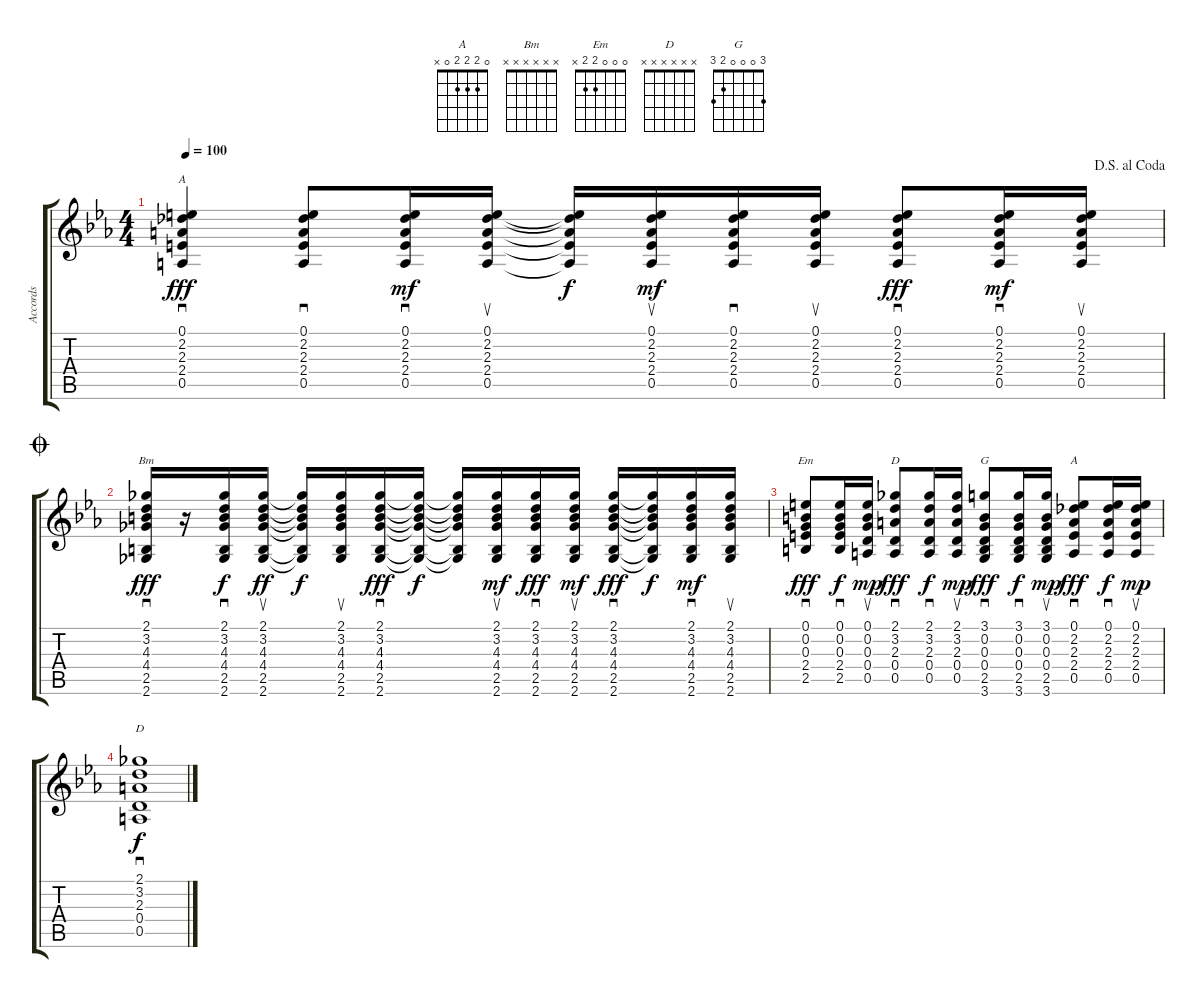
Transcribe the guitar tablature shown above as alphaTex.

\track ("Accords " "Accords ") {instrument acousticguitarsteel}
\staff {score tabs}
\tuning (E4 B3 G3 D3 A2 E2) {hide}
\chord ("A" x x x x x x)
\chord ("Bm" x x x x x x)
\chord ("Em" 0 0 0 2 2 x)
\chord ("D" 2 3 2 0 0 x) {barre 2}
\chord ("G" 3 0 0 0 2 3)
\chord ("A" 0 2 2 2 0 x)
\chord ("D" x x x x x x)
\ts (4 4)
\jump dalsegnoalcoda
\tempo 100
\clef g2
\ks eb
(0.1 2.2 2.3 2.4 0.5).4{sd ch "A" dy fff} (0.1 2.2 2.3 2.4 0.5).8{sd} (0.1 2.2 2.3 2.4 0.5).16{sd dy mf} (0.1 2.2 2.3 2.4 0.5).16{su} (0.1{t} 2.2{t} 2.3{t} 2.4{t} 0.5{t}).16{dy f} (0.1 2.2 2.3 2.4 0.5).16{su dy mf} (0.1 2.2 2.3 2.4 0.5).16{sd} (0.1 2.2 2.3 2.4 0.5).16{su} (0.1 2.2 2.3 2.4 0.5).8{sd dy fff} (0.1 2.2 2.3 2.4 0.5).16{sd dy mf} (0.1 2.2 2.3 2.4 0.5).16{su} |
\jump coda
(2.1 3.2 4.3 4.4 2.5 2.6).16{sd ch "Bm" dy fff} r.16 (2.1 3.2 4.3 4.4 2.5 2.6).16{sd dy f} (2.1 3.2 4.3 4.4 2.5 2.6).16{su dy ff} (2.1{t} 3.2{t} 4.3{t} 4.4{t} 2.5{t} 2.6{t}).16{dy f} (2.1 3.2 4.3 4.4 2.5 2.6).16{su} (2.1 3.2 4.3 4.4 2.5 2.6).16{sd dy fff} (2.1{t} 3.2{t} 4.3{t} 4.4{t} 2.5{t} 2.6{t}).16{dy f} (2.1{t} 3.2{t} 4.3{t} 4.4{t} 2.5{t} 2.6{t}).16 (2.1 3.2 4.3 4.4 2.5 2.6).16{su dy mf} (2.1 3.2 4.3 4.4 2.5 2.6).16{sd dy fff} (2.1 3.2 4.3 4.4 2.5 2.6).16{su dy mf} (2.1 3.2 4.3 4.4 2.5 2.6).16{sd dy fff} (2.1{t} 3.2{t} 4.3{t} 4.4{t} 2.5{t} 2.6{t}).16{dy f} (2.1 3.2 4.3 4.4 2.5 2.6).16{sd dy mf} (2.1 3.2 4.3 4.4 2.5 2.6).16{su} |
(0.1 0.2 0.3 2.4 2.5).8{sd ch "Em" dy fff} (0.1 0.2 0.3 2.4 2.5).16{sd dy f} (0.1 0.2 0.3 0.4 0.5).16{su dy mp} (2.1 3.2 2.3 0.4 0.5).8{sd ch "D" dy fff} (2.1 3.2 2.3 0.4 0.5).16{sd dy f} (2.1 3.2 2.3 0.4 0.5).16{su dy mp} (3.1 0.2 0.3 0.4 2.5 3.6).8{sd ch "G" dy fff} (3.1 0.2 0.3 0.4 2.5 3.6).16{sd dy f} (3.1 0.2 0.3 0.4 2.5 3.6).16{su dy mp} (0.1 2.2 2.3 2.4 0.5).8{sd ch "A" dy fff} (0.1 2.2 2.3 2.4 0.5).16{sd dy f} (0.1 2.2 2.3 2.4 0.5).16{su dy mp} |
(2.1 3.2 2.3 0.4 0.5).1{sd ch "D" dy f}
